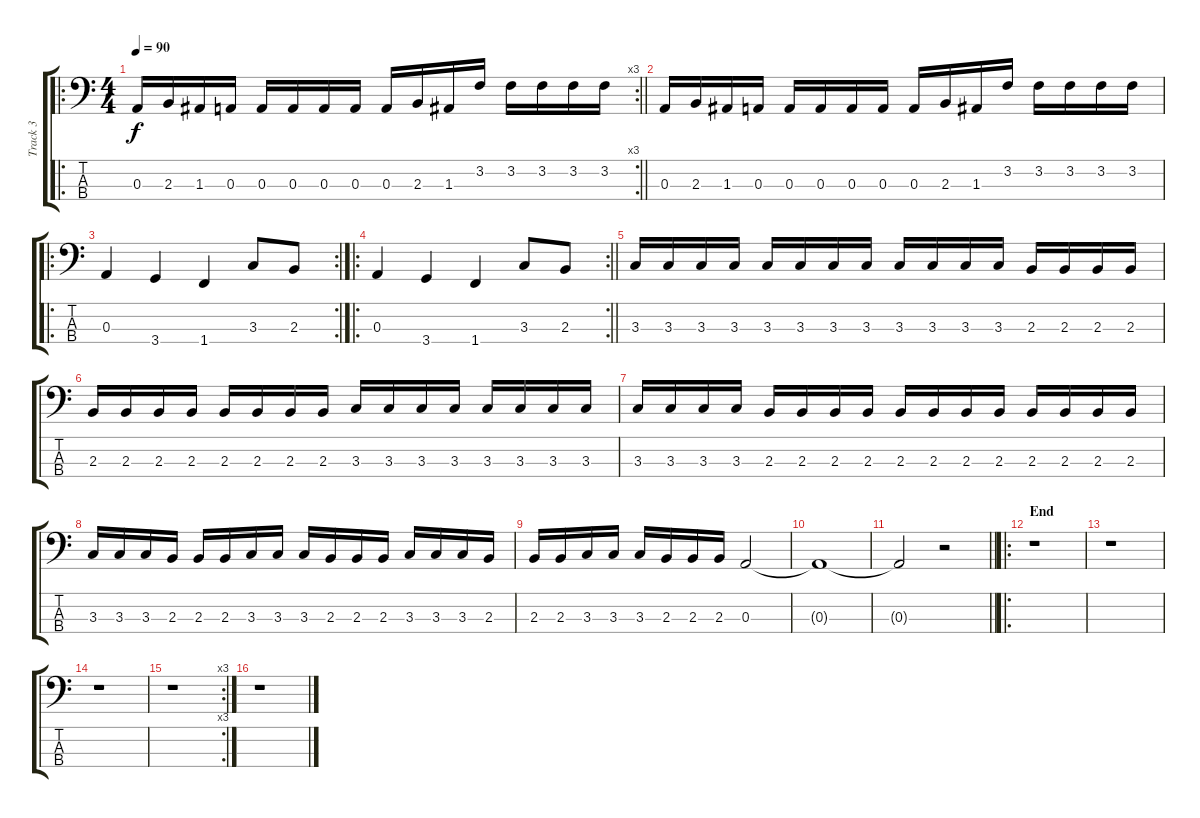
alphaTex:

\track ("Track 3" "Track 3") {instrument electricbassfinger}
\staff {score tabs}
\tuning (G2 D2 A1 E1) {hide}
\ro
\rc 3
\ts (4 4)
\tempo 90
\clef f4
\barLineRight lightlight
\ks c
0.3.16{dy f} 2.3.16 1.3.16 0.3.16 0.3.16 0.3.16 0.3.16 0.3.16 0.3.16 2.3.16 1.3.16 3.2.16 3.2.16 3.2.16 3.2.16 3.2.16 |
0.3.16 2.3.16 1.3.16 0.3.16 0.3.16 0.3.16 0.3.16 0.3.16 0.3.16 2.3.16 1.3.16 3.2.16 3.2.16 3.2.16 3.2.16 3.2.16 |
\ro
\rc 2
0.3.4 3.4.4 1.4.4 3.3.8 2.3.8 |
\ro
\rc 2
\barLineRight lightlight
0.3.4 3.4.4 1.4.4 3.3.8 2.3.8 |
3.3.16 3.3.16 3.3.16 3.3.16 3.3.16 3.3.16 3.3.16 3.3.16 3.3.16 3.3.16 3.3.16 3.3.16 2.3.16 2.3.16 2.3.16 2.3.16 |
2.3.16 2.3.16 2.3.16 2.3.16 2.3.16 2.3.16 2.3.16 2.3.16 3.3.16 3.3.16 3.3.16 3.3.16 3.3.16 3.3.16 3.3.16 3.3.16 |
3.3.16 3.3.16 3.3.16 3.3.16 2.3.16 2.3.16 2.3.16 2.3.16 2.3.16 2.3.16 2.3.16 2.3.16 2.3.16 2.3.16 2.3.16 2.3.16 |
3.3.16 3.3.16 3.3.16 2.3.16 2.3.16 2.3.16 3.3.16 3.3.16 3.3.16 2.3.16 2.3.16 2.3.16 3.3.16 3.3.16 3.3.16 2.3.16 |
2.3.16 2.3.16 3.3.16 3.3.16 3.3.16 2.3.16 2.3.16 2.3.16 0.3.2 |
0.3{t}.1 |
\barLineRight lightlight
0.3{t}.2 r.2 |
\ro
\section ("" "End")
r.1 |
r.1 |
r.1 |
\rc 3
r.1 |
r.1
